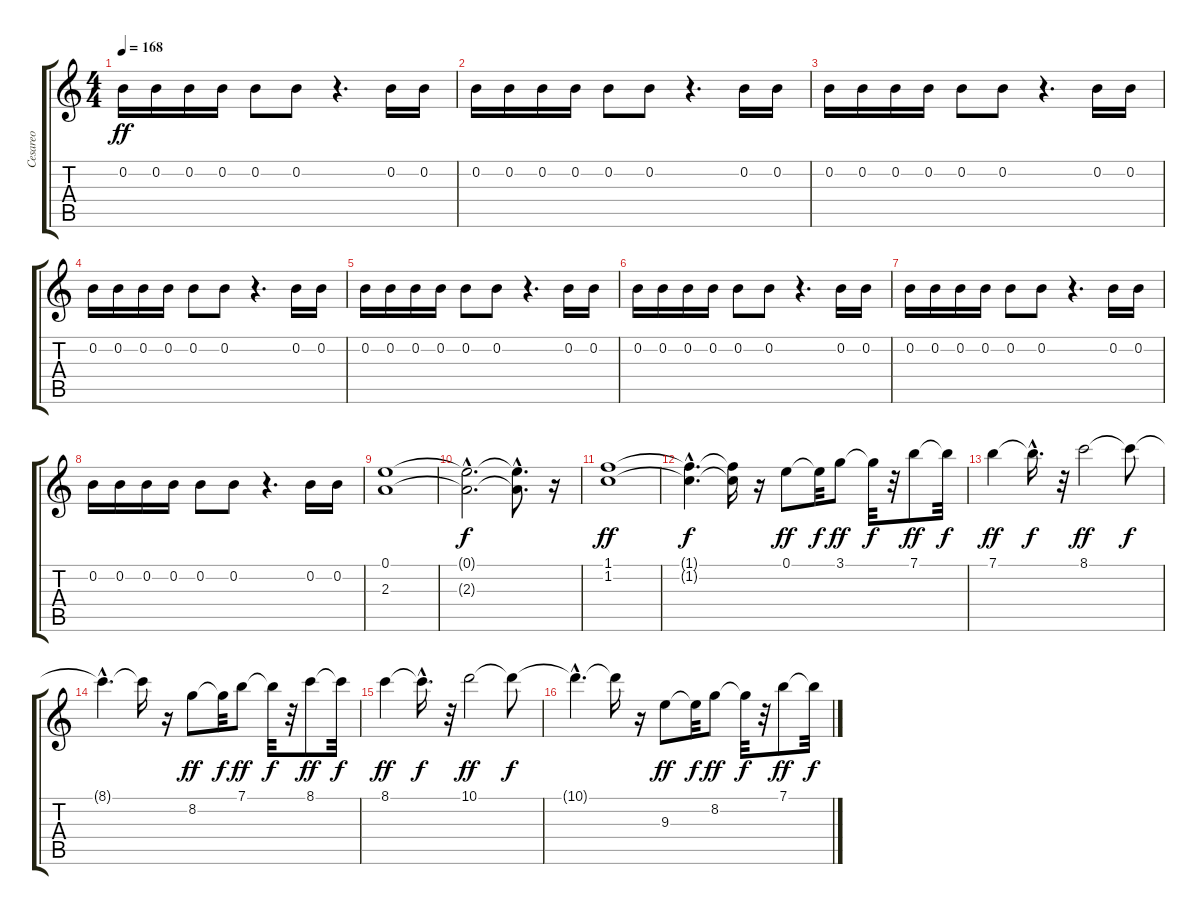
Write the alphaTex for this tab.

\track ("Cesareo" "Cesareo") {instrument overdrivenguitar}
\staff {score tabs}
\tuning (E4 B3 G3 D3 A2 E2) {hide}
\ts (4 4)
\tempo 168
\clef g2
\ks c
0.2.16{dy ff} 0.2.16 0.2.16 0.2.16 0.2.8 0.2.8 r.4{d} 0.2.16 0.2.16 |
0.2.16 0.2.16 0.2.16 0.2.16 0.2.8 0.2.8 r.4{d} 0.2.16 0.2.16 |
0.2.16 0.2.16 0.2.16 0.2.16 0.2.8 0.2.8 r.4{d} 0.2.16 0.2.16 |
0.2.16 0.2.16 0.2.16 0.2.16 0.2.8 0.2.8 r.4{d} 0.2.16 0.2.16 |
0.2.16 0.2.16 0.2.16 0.2.16 0.2.8 0.2.8 r.4{d} 0.2.16 0.2.16 |
0.2.16 0.2.16 0.2.16 0.2.16 0.2.8 0.2.8 r.4{d} 0.2.16 0.2.16 |
0.2.16 0.2.16 0.2.16 0.2.16 0.2.8 0.2.8 r.4{d} 0.2.16 0.2.16 |
0.2.16 0.2.16 0.2.16 0.2.16 0.2.8 0.2.8 r.4{d} 0.2.16 0.2.16 |
(0.1 2.3).1 |
(0.1{hac t} 2.3{hac t}).2{d dy f} (0.1{hac t} 2.3{hac t}).8{d} r.16 |
(1.1 1.2).1{dy ff} |
(1.1{hac t} 1.2{hac t}).4{d dy f} (1.1{t} 1.2{t}).16 r.16 0.1.8{dy ff} 0.1{t}.32{dy f} 3.1.8{dy ff} 3.1{t}.32{dy f} r.32 7.1.8{dy ff} 7.1{t}.32{dy f} |
7.1.4{dy ff} 7.1{hac t}.16{d dy f} r.32 8.1.2{dy ff} 8.1{t}.8{dy f} |
8.1{hac t}.4{d} 8.1{t}.16 r.16 8.2.8{dy ff} 8.2{t}.32{dy f} 7.1.8{dy ff} 7.1{t}.32{dy f} r.32 8.1.8{dy ff} 8.1{t}.32{dy f} |
8.1.4{dy ff} 8.1{hac t}.16{d dy f} r.32 10.1.2{dy ff} 10.1{t}.8{dy f} |
10.1{hac t}.4{d} 10.1{t}.16 r.16 9.3.8{dy ff} 9.3{t}.32{dy f} 8.2.8{dy ff} 8.2{t}.32{dy f} r.32 7.1.8{dy ff} 7.1{t}.32{dy f}
